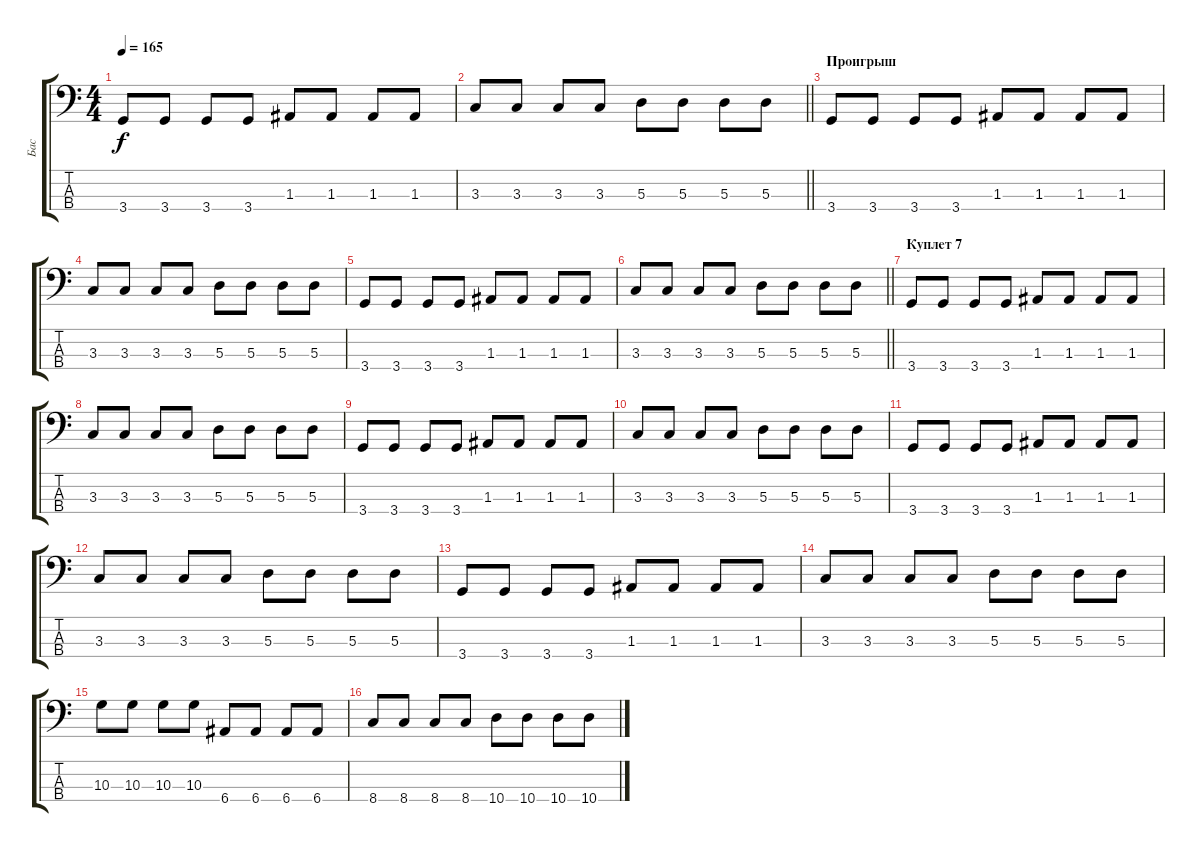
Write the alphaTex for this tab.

\track ("Бас" "Бас") {instrument electricbassfinger}
\staff {score tabs}
\tuning (G2 D2 A1 E1) {hide}
\ts (4 4)
\tempo 165
\clef f4
\ks c
3.4.8{dy f} 3.4.8 3.4.8 3.4.8 1.3.8 1.3.8 1.3.8 1.3.8 |
\barLineRight lightlight
3.3.8 3.3.8 3.3.8 3.3.8 5.3.8 5.3.8 5.3.8 5.3.8 |
\section ("" "Проигрыш")
3.4.8 3.4.8 3.4.8 3.4.8 1.3.8 1.3.8 1.3.8 1.3.8 |
3.3.8 3.3.8 3.3.8 3.3.8 5.3.8 5.3.8 5.3.8 5.3.8 |
3.4.8 3.4.8 3.4.8 3.4.8 1.3.8 1.3.8 1.3.8 1.3.8 |
\barLineRight lightlight
3.3.8 3.3.8 3.3.8 3.3.8 5.3.8 5.3.8 5.3.8 5.3.8 |
\section ("" "Куплет 7")
3.4.8 3.4.8 3.4.8 3.4.8 1.3.8 1.3.8 1.3.8 1.3.8 |
3.3.8 3.3.8 3.3.8 3.3.8 5.3.8 5.3.8 5.3.8 5.3.8 |
3.4.8 3.4.8 3.4.8 3.4.8 1.3.8 1.3.8 1.3.8 1.3.8 |
3.3.8 3.3.8 3.3.8 3.3.8 5.3.8 5.3.8 5.3.8 5.3.8 |
3.4.8 3.4.8 3.4.8 3.4.8 1.3.8 1.3.8 1.3.8 1.3.8 |
3.3.8 3.3.8 3.3.8 3.3.8 5.3.8 5.3.8 5.3.8 5.3.8 |
3.4.8 3.4.8 3.4.8 3.4.8 1.3.8 1.3.8 1.3.8 1.3.8 |
3.3.8 3.3.8 3.3.8 3.3.8 5.3.8 5.3.8 5.3.8 5.3.8 |
10.3.8 10.3.8 10.3.8 10.3.8 6.4.8 6.4.8 6.4.8 6.4.8 |
8.4.8 8.4.8 8.4.8 8.4.8 10.4.8 10.4.8 10.4.8 10.4.8
